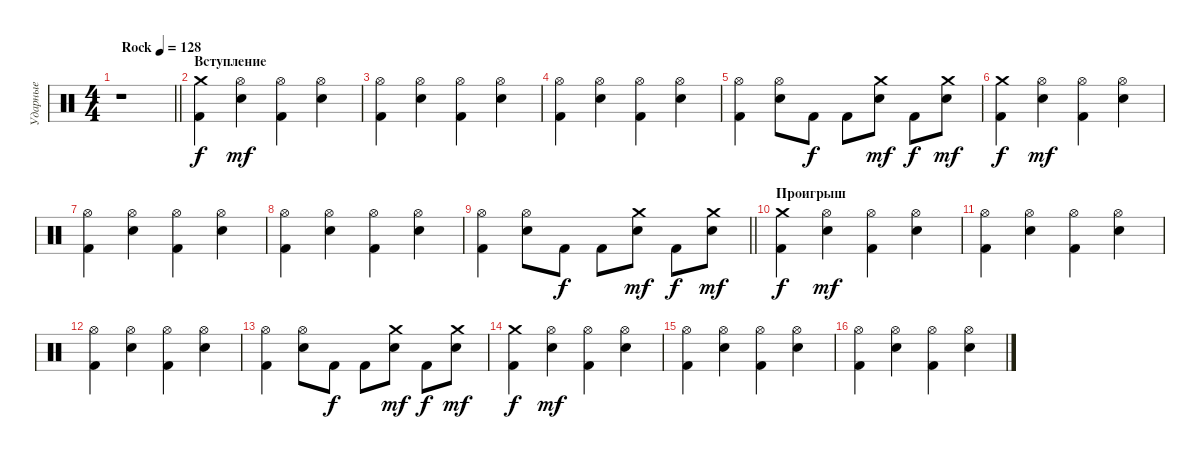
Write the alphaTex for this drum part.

\track ("Ударные" "Ударные") {instrument percussion}
\staff {score}
\articulation defaults
\ts (4 4)
\tempo (128 "Rock")
\clef neutral
\barLineRight lightlight
\ks c
r.1{dy f} |
\section ("" "Вступление")
("Crash medium (hit)" "Kick (hit) 2").4 ("Hi-Hat (open)" "Snare (hit) 2").4{dy mf} ("Hi-Hat (open)" "Kick (hit) 2").4 ("Hi-Hat (open)" "Snare (hit) 2").4 |
("Hi-Hat (open)" "Kick (hit) 2").4 ("Hi-Hat (open)" "Snare (hit) 2").4 ("Hi-Hat (open)" "Kick (hit) 2").4 ("Hi-Hat (open)" "Snare (hit) 2").4 |
("Hi-Hat (open)" "Kick (hit) 2").4 ("Hi-Hat (open)" "Snare (hit) 2").4 ("Hi-Hat (open)" "Kick (hit) 2").4 ("Hi-Hat (open)" "Snare (hit) 2").4 |
("Hi-Hat (open)" "Kick (hit) 2").4 ("Hi-Hat (open)" "Snare (hit) 2").8 "Kick (hit) 2".8{dy f} "Kick (hit) 2".8 ("Crash medium (hit)" "Snare (hit) 2").8{dy mf} "Kick (hit) 2".8{dy f} ("Crash medium (hit)" "Snare (hit) 2").8{dy mf} |
("Crash medium (hit)" "Kick (hit) 2").4{dy f} ("Hi-Hat (open)" "Snare (hit) 2").4{dy mf} ("Hi-Hat (open)" "Kick (hit) 2").4 ("Hi-Hat (open)" "Snare (hit) 2").4 |
("Hi-Hat (open)" "Kick (hit) 2").4 ("Hi-Hat (open)" "Snare (hit) 2").4 ("Hi-Hat (open)" "Kick (hit) 2").4 ("Hi-Hat (open)" "Snare (hit) 2").4 |
("Hi-Hat (open)" "Kick (hit) 2").4 ("Hi-Hat (open)" "Snare (hit) 2").4 ("Hi-Hat (open)" "Kick (hit) 2").4 ("Hi-Hat (open)" "Snare (hit) 2").4 |
\barLineRight lightlight
("Hi-Hat (open)" "Kick (hit) 2").4 ("Hi-Hat (open)" "Snare (hit) 2").8 "Kick (hit) 2".8{dy f} "Kick (hit) 2".8 ("Crash medium (hit)" "Snare (hit) 2").8{dy mf} "Kick (hit) 2".8{dy f} ("Crash medium (hit)" "Snare (hit) 2").8{dy mf} |
\section ("" "Проигрыш")
("Crash medium (hit)" "Kick (hit) 2").4{dy f} ("Hi-Hat (open)" "Snare (hit) 2").4{dy mf} ("Hi-Hat (open)" "Kick (hit) 2").4 ("Hi-Hat (open)" "Snare (hit) 2").4 |
("Hi-Hat (open)" "Kick (hit) 2").4 ("Hi-Hat (open)" "Snare (hit) 2").4 ("Hi-Hat (open)" "Kick (hit) 2").4 ("Hi-Hat (open)" "Snare (hit) 2").4 |
("Hi-Hat (open)" "Kick (hit) 2").4 ("Hi-Hat (open)" "Snare (hit) 2").4 ("Hi-Hat (open)" "Kick (hit) 2").4 ("Hi-Hat (open)" "Snare (hit) 2").4 |
("Hi-Hat (open)" "Kick (hit) 2").4 ("Hi-Hat (open)" "Snare (hit) 2").8 "Kick (hit) 2".8{dy f} "Kick (hit) 2".8 ("Crash medium (hit)" "Snare (hit) 2").8{dy mf} "Kick (hit) 2".8{dy f} ("Crash medium (hit)" "Snare (hit) 2").8{dy mf} |
("Crash medium (hit)" "Kick (hit) 2").4{dy f} ("Hi-Hat (open)" "Snare (hit) 2").4{dy mf} ("Hi-Hat (open)" "Kick (hit) 2").4 ("Hi-Hat (open)" "Snare (hit) 2").4 |
("Hi-Hat (open)" "Kick (hit) 2").4 ("Hi-Hat (open)" "Snare (hit) 2").4 ("Hi-Hat (open)" "Kick (hit) 2").4 ("Hi-Hat (open)" "Snare (hit) 2").4 |
("Hi-Hat (open)" "Kick (hit) 2").4 ("Hi-Hat (open)" "Snare (hit) 2").4 ("Hi-Hat (open)" "Kick (hit) 2").4 ("Hi-Hat (open)" "Snare (hit) 2").4
